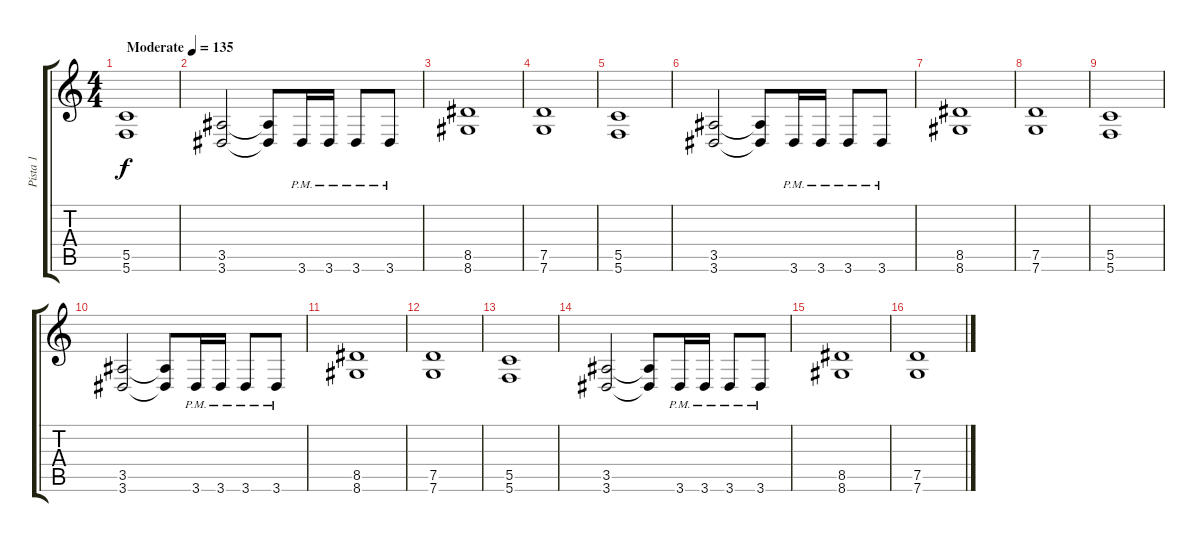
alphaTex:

\track ("Pista 1" "Pista 1") {instrument distortionguitar}
\staff {score tabs}
\tuning (D4 A3 F3 C3 G2 C2) {hide}
\ts (4 4)
\tempo (135 "Moderate")
\clef g2
\ks c
(5.5 5.6).1{dy f instrument distortionguitar} |
(3.5 3.6).2 (3.5{t} 3.6{t}).8 3.6{pm}.16 3.6{pm}.16 3.6{pm}.8 3.6{pm}.8 |
(8.5 8.6).1 |
(7.5 7.6).1 |
(5.5 5.6).1 |
(3.5 3.6).2 (3.5{t} 3.6{t}).8 3.6{pm}.16 3.6{pm}.16 3.6{pm}.8 3.6{pm}.8 |
(8.5 8.6).1 |
(7.5 7.6).1 |
(5.5 5.6).1 |
(3.5 3.6).2 (3.5{t} 3.6{t}).8 3.6{pm}.16 3.6{pm}.16 3.6{pm}.8 3.6{pm}.8 |
(8.5 8.6).1 |
(7.5 7.6).1 |
(5.5 5.6).1 |
(3.5 3.6).2 (3.5{t} 3.6{t}).8 3.6{pm}.16 3.6{pm}.16 3.6{pm}.8 3.6{pm}.8 |
(8.5 8.6).1 |
(7.5 7.6).1
